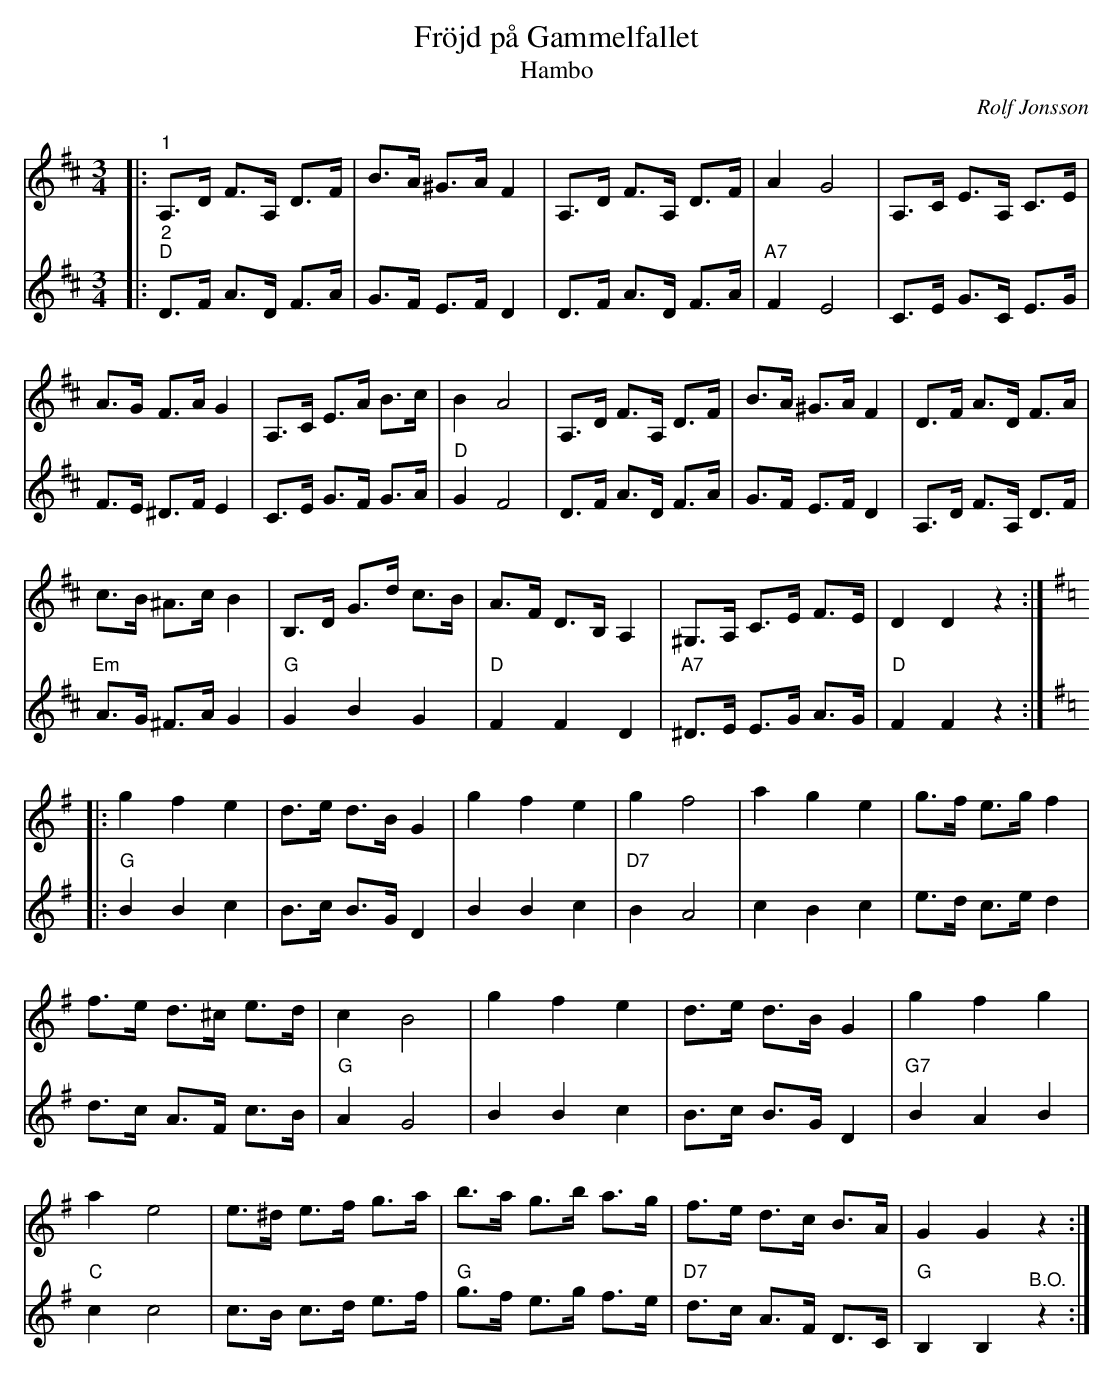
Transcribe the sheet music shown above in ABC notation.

X:1
T:Fröjd på Gammelfallet
T:Hambo
C:Rolf Jonsson
L:1/8
M:3/4
K:D
V:1
|:"^1" A,>D F>A, D>F | B>A ^G>A F2 | A,>D F>A, D>F | A2 G4 | A,>C E>A, C>E |
A>G F>A G2 | A,>C E>A B>c | B2 A4 | A,>D F>A, D>F | B>A ^G>A F2 | D>F A>D F>A |
c>B ^A>c B2 | B,>D G>d c>B | A>F D>B, A,2 | ^G,>A, C>E F>E | D2 D2 z2 ::
[K:G] g2 f2 e2 | d>e d>B G2 | g2 f2 e2 | g2 f4 | a2 g2 e2 | g>f e>g f2 |
f>e d>^c e>d | c2 B4 | g2 f2 e2 | d>e d>B G2 | g2 f2 g2 |
a2 e4 | e>^d e>f g>a | b>a g>b a>g | f>e d>c B>A | G2 G2 z2 :|
V:2
|:"^2""D" D>F A>D F>A | G>F E>F D2 | D>F A>D F>A |"A7" F2 E4 | C>E G>C E>G |
F>E ^D>F E2 | C>E G>F G>A |"D" G2 F4 | D>F A>D F>A | G>F E>F D2 | A,>D F>A, D>F |
"Em" A>G ^F>A G2 |"G" G2 B2 G2 | "D" F2 F2 D2 |"A7" ^D>E E>G A>G |"D" F2 F2 z2 ::
[K:G]"G" B2 B2 c2 | B>c B>G D2 | B2 B2 c2 | "D7" B2 A4 | c2 B2 c2 |
e>d c>e d2 | d>c A>F c>B |"G" A2 G4 | B2 B2 c2 | B>c B>G D2 | "G7" B2 A2 B2 |
"C" c2 c4 | c>B c>d e>f | "G" g>f e>g f>e |"D7" d>c A>F D>C |"G" B,2 B,2"^B.O." z2 :|
